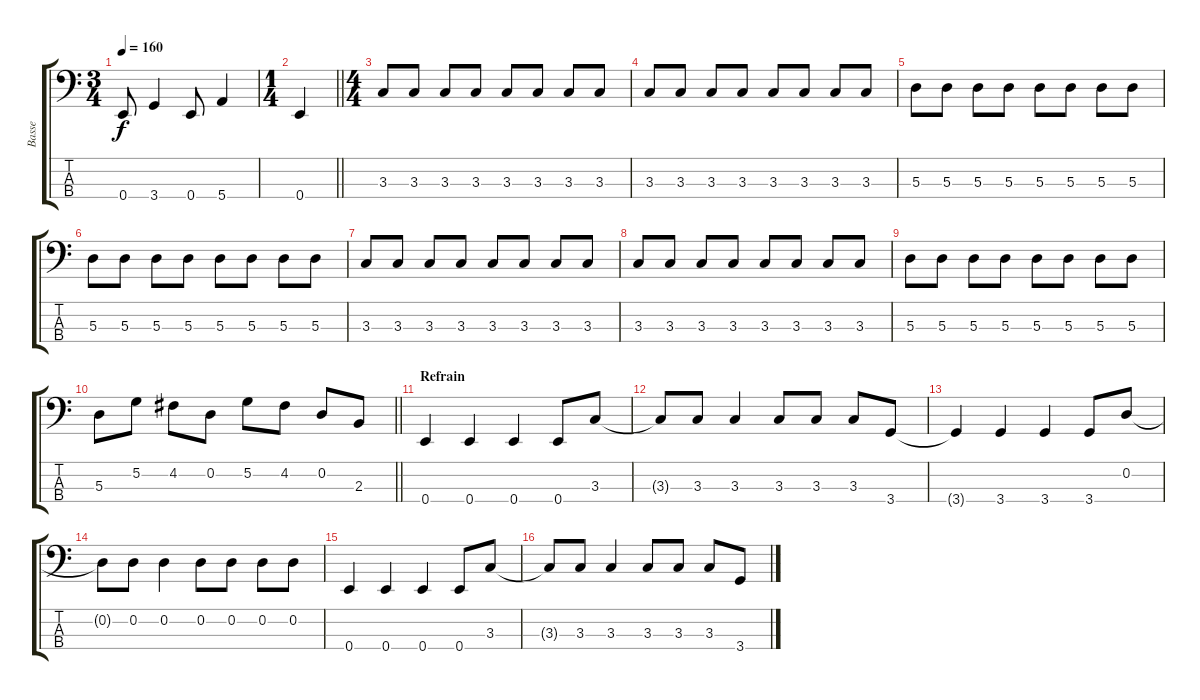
\track ("Basse" "Basse") {instrument electricbassfinger}
\staff {score tabs}
\tuning (G2 D2 A1 E1) {hide}
\ts (3 4)
\tempo 160
\clef f4
\ks c
0.4.8{dy f instrument lead8bassandlead} 3.4.4 0.4.8 5.4.4 |
\ts (1 4)
\barLineRight lightlight
0.4.4 |
\ts (4 4)
3.3.8{instrument electricbassfinger} 3.3.8 3.3.8 3.3.8 3.3.8 3.3.8 3.3.8 3.3.8 |
3.3.8 3.3.8 3.3.8 3.3.8 3.3.8 3.3.8 3.3.8 3.3.8 |
5.3.8 5.3.8 5.3.8 5.3.8 5.3.8 5.3.8 5.3.8 5.3.8 |
5.3.8 5.3.8 5.3.8 5.3.8 5.3.8 5.3.8 5.3.8 5.3.8 |
3.3.8 3.3.8 3.3.8 3.3.8 3.3.8 3.3.8 3.3.8 3.3.8 |
3.3.8 3.3.8 3.3.8 3.3.8 3.3.8 3.3.8 3.3.8 3.3.8 |
5.3.8 5.3.8 5.3.8 5.3.8 5.3.8 5.3.8 5.3.8 5.3.8 |
\barLineRight lightlight
5.3.8 5.2.8 4.2.8 0.2.8 5.2.8 4.2.8 0.2.8 2.3.8 |
\section ("" "Refrain")
0.4.4{volume 13} 0.4.4 0.4.4 0.4.8 3.3.8 |
3.3{t}.8 3.3.8 3.3.4 3.3.8 3.3.8 3.3.8 3.4.8 |
3.4{t}.4 3.4.4 3.4.4 3.4.8 0.2.8 |
0.2{t}.8 0.2.8 0.2.4 0.2.8 0.2.8 0.2.8 0.2.8 |
0.4.4{volume 13} 0.4.4 0.4.4 0.4.8 3.3.8 |
3.3{t}.8 3.3.8 3.3.4 3.3.8 3.3.8 3.3.8 3.4.8
